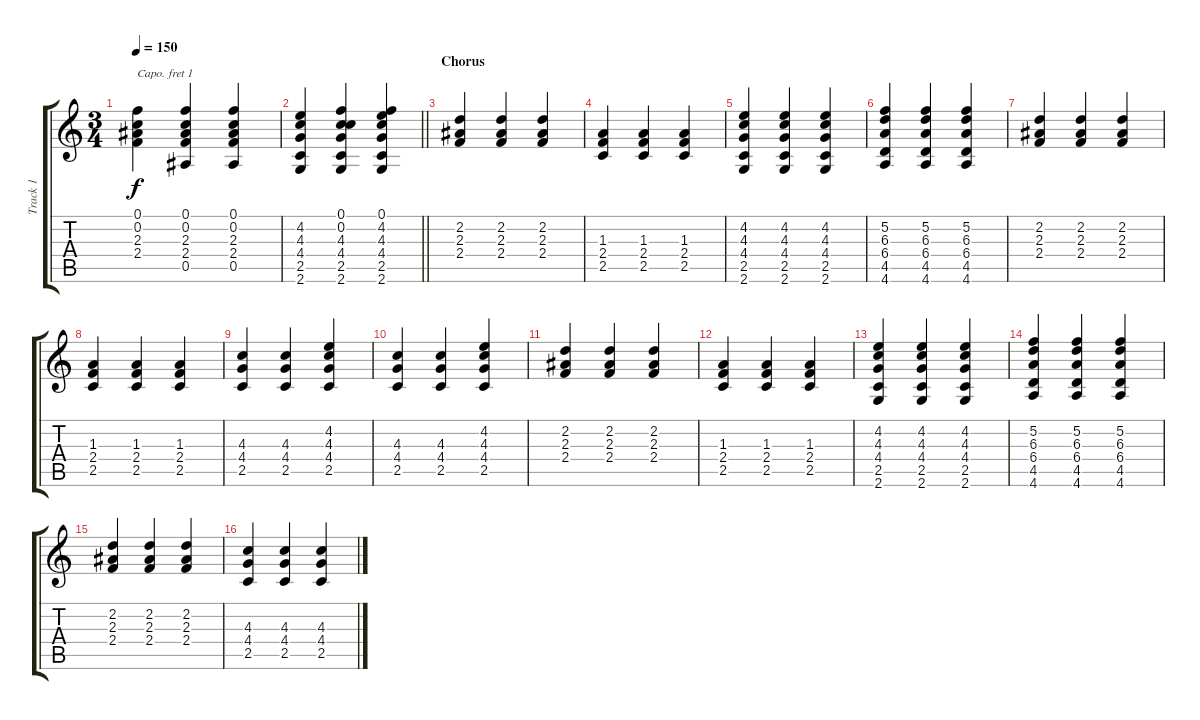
\track ("Track 1" "Track 1") {instrument acousticguitarnylon}
\staff {score tabs}
\capo 1
\tuning (E4 B3 G3 D3 A2 E2) {hide}
\ts (3 4)
\tempo 150
\clef g2
\ks c
(0.1 0.2 2.3 2.4).4{dy f} (0.1 0.2 2.3 2.4 0.5).4 (0.1 0.2 2.3 2.4 0.5).4 |
\barLineRight lightlight
(4.2 4.3 4.4 2.5 2.6).4 (0.1 0.2 4.3 4.4 2.5 2.6).4 (0.1 4.2 4.3 4.4 2.5 2.6).4 |
\section ("" "Chorus")
(2.2 2.3 2.4).4 (2.2 2.3 2.4).4 (2.2 2.3 2.4).4 |
(1.3 2.4 2.5).4 (1.3 2.4 2.5).4 (1.3 2.4 2.5).4 |
(4.2 4.3 4.4 2.5 2.6).4 (4.2 4.3 4.4 2.5 2.6).4 (4.2 4.3 4.4 2.5 2.6).4 |
(5.2 6.3 6.4 4.5 4.6).4 (5.2 6.3 6.4 4.5 4.6).4 (5.2 6.3 6.4 4.5 4.6).4 |
(2.2 2.3 2.4).4 (2.2 2.3 2.4).4 (2.2 2.3 2.4).4 |
(1.3 2.4 2.5).4 (1.3 2.4 2.5).4 (1.3 2.4 2.5).4 |
(4.3 4.4 2.5).4 (4.3 4.4 2.5).4 (4.2 4.3 4.4 2.5).4 |
(4.3 4.4 2.5).4 (4.3 4.4 2.5).4 (4.2 4.3 4.4 2.5).4 |
(2.2 2.3 2.4).4 (2.2 2.3 2.4).4 (2.2 2.3 2.4).4 |
(1.3 2.4 2.5).4 (1.3 2.4 2.5).4 (1.3 2.4 2.5).4 |
(4.2 4.3 4.4 2.5 2.6).4 (4.2 4.3 4.4 2.5 2.6).4 (4.2 4.3 4.4 2.5 2.6).4 |
(5.2 6.3 6.4 4.5 4.6).4 (5.2 6.3 6.4 4.5 4.6).4 (5.2 6.3 6.4 4.5 4.6).4 |
(2.2 2.3 2.4).4 (2.2 2.3 2.4).4 (2.2 2.3 2.4).4 |
(4.3 4.4 2.5).4 (4.3 4.4 2.5).4 (4.3 4.4 2.5).4
